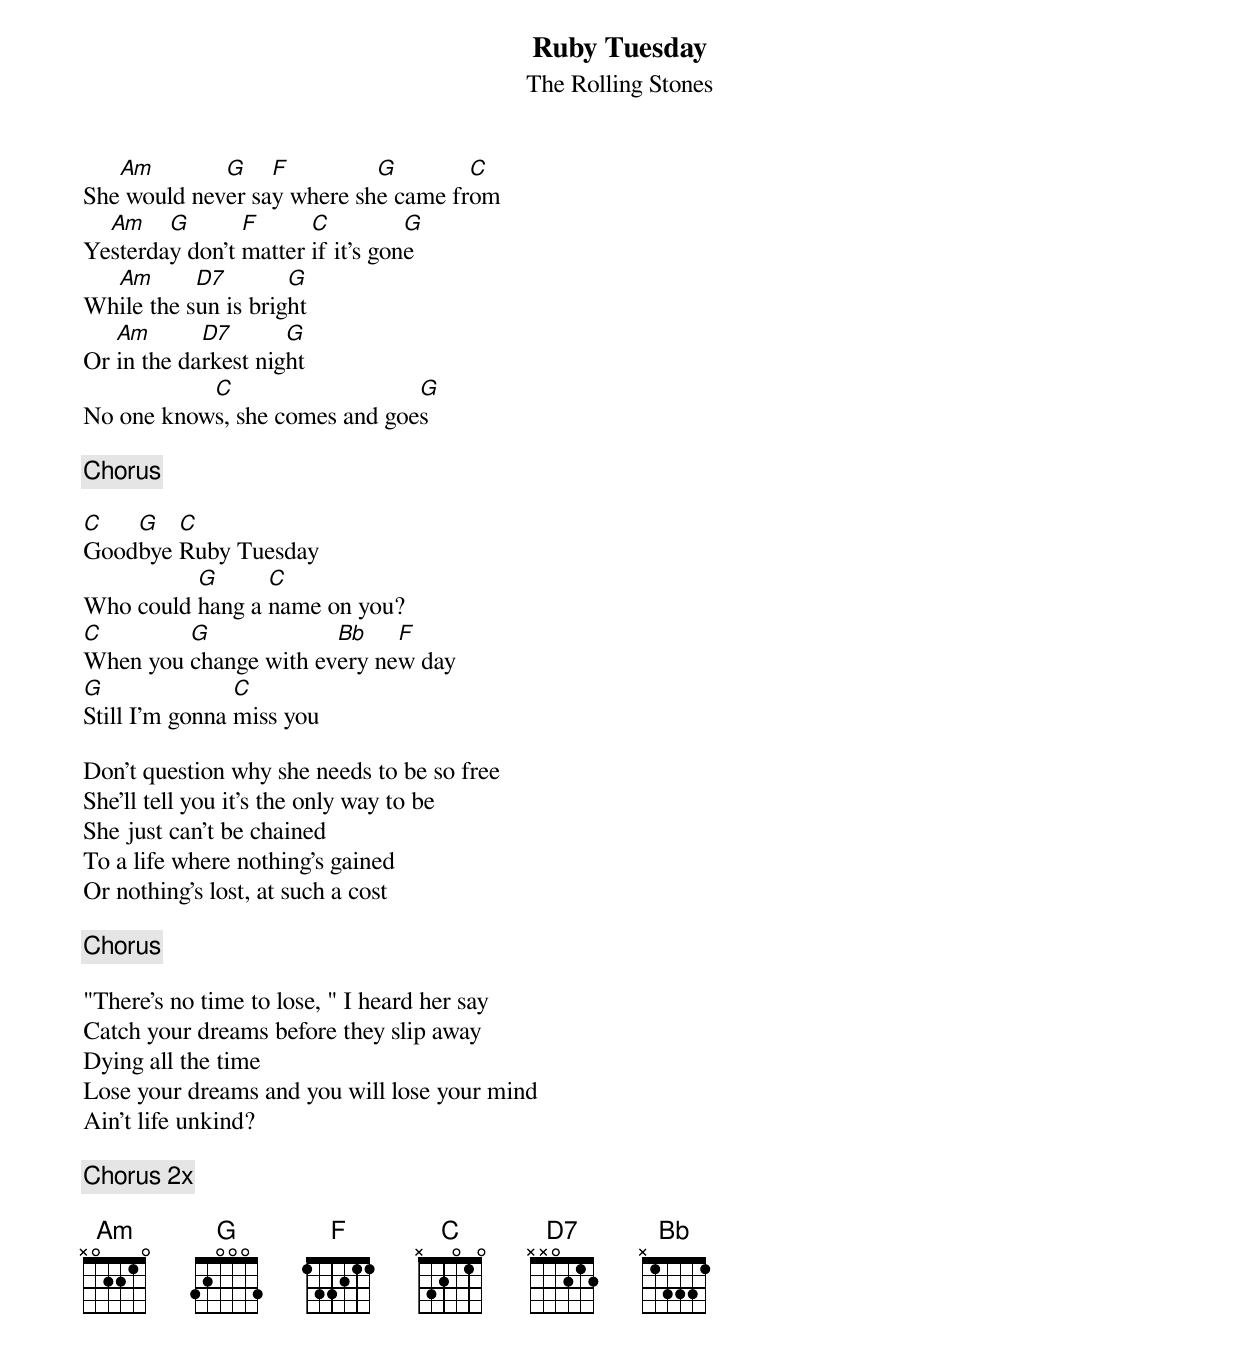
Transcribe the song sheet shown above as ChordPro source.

{title:Ruby Tuesday}
{subtitle:The Rolling Stones}

She[Am] would nev[G]er sa[F]y where sh[G]e came fr[C]om
Ye[Am]sterda[G]y don't [F]matter [C]if it's gon[G]e
Wh[Am]ile the s[D7]un is brig[G]ht
Or [Am]in the da[D7]rkest nig[G]ht
No one know[C]s, she comes and goe[G]s

{c:Chorus}

[C]Good[G]bye [C]Ruby Tuesday
Who could [G]hang a [C]name on you?
[C]When you [G]change with ev[Bb]ery ne[F]w day
[G]Still I'm gonna [C]miss you

Don't question why she needs to be so free
She'll tell you it's the only way to be
She just can't be chained
To a life where nothing's gained
Or nothing's lost, at such a cost

{c:Chorus}

"There's no time to lose, " I heard her say
Catch your dreams before they slip away
Dying all the time
Lose your dreams and you will lose your mind
Ain't life unkind?

{c:Chorus 2x}

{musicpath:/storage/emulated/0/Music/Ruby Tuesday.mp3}
